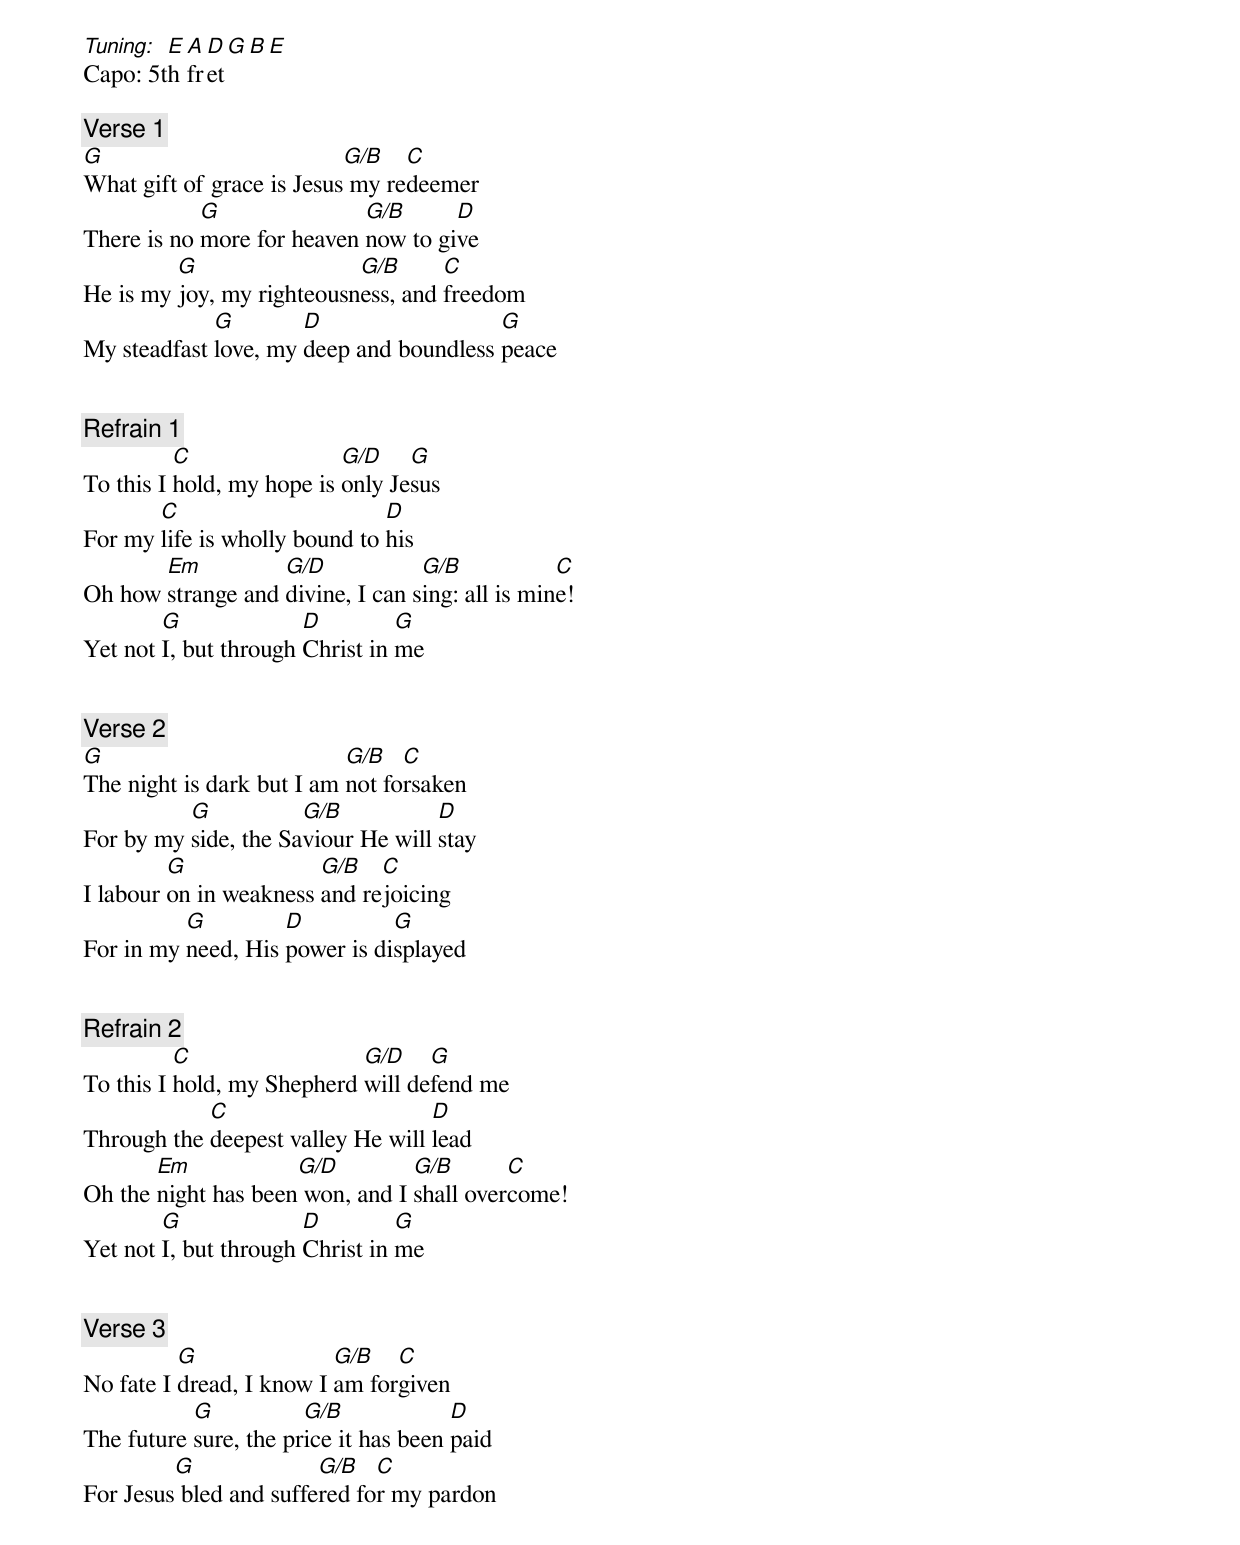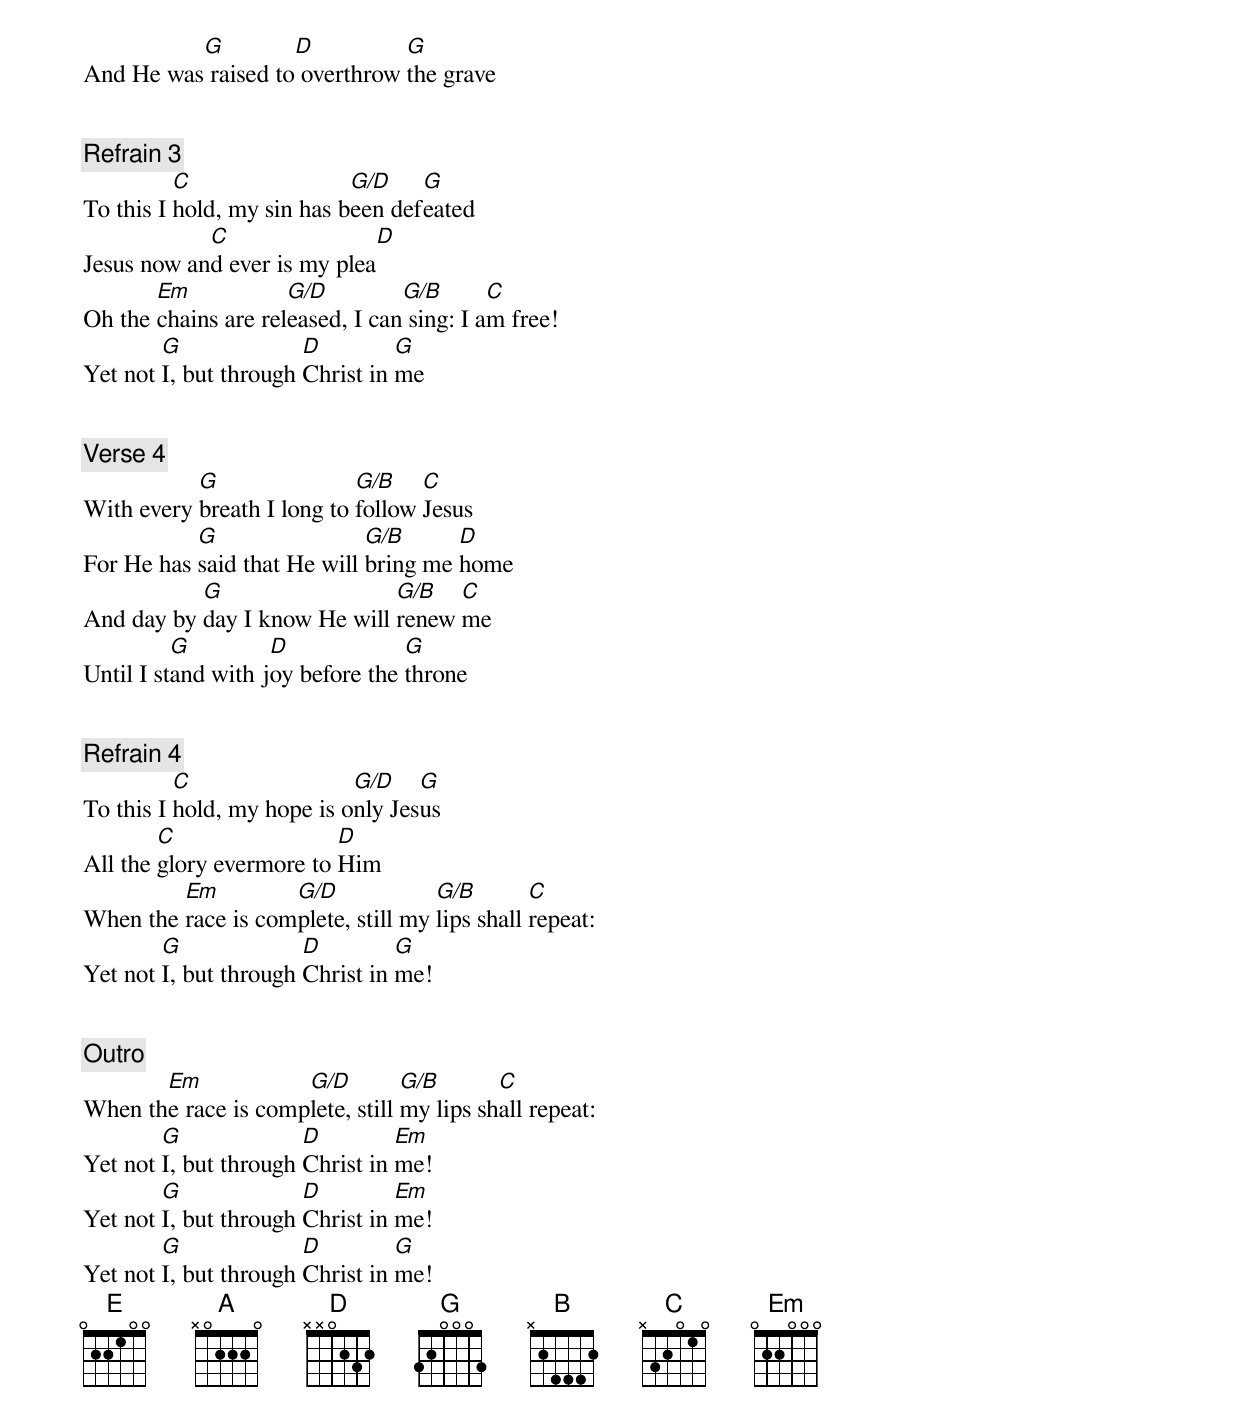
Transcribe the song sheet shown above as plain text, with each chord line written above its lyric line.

Tuning: E A D G B E
Capo: 5th fret

[Verse 1]
G                          G/B   C
What gift of grace is Jesus my redeemer
            G               G/B      D
There is no more for heaven now to give
         G                 G/B      C
He is my joy, my righteousness, and freedom
             G        D                  G
My steadfast love, my deep and boundless peace


[Refrain 1]
          C                G/D    G
To this I hold, my hope is only Jesus
       C                       D
For my life is wholly bound to his
       Em          G/D            G/B            C
Oh how strange and divine, I can sing: all is mine!
        G              D         G
Yet not I, but through Christ in me


[Verse 2]
G                          G/B   C
The night is dark but I am not forsaken
          G           G/B           D
For by my side, the Saviour He will stay
         G              G/B   C
I labour on in weakness and rejoicing
          G         D          G
For in my need, His power is displayed


[Refrain 2]
          C                 G/D    G
To this I hold, my Shepherd will defend me
            C                      D
Through the deepest valley He will lead
       Em            G/D         G/B       C
Oh the night has been won, and I shall overcome!
        G              D         G
Yet not I, but through Christ in me


[Verse 3]
          G               G/B   C
No fate I dread, I know I am forgiven
           G           G/B             D
The future sure, the price it has been paid
         G              G/B   C
For Jesus bled and suffered for my pardon
          G         D          G
And He was raised to overthrow the grave


[Refrain 3]
          C                 G/D    G
To this I hold, my sin has been defeated
            C                      D
Jesus now and ever is my plea
       Em            G/D         G/B       C
Oh the chains are released, I can sing: I am free!
        G              D         G
Yet not I, but through Christ in me


[Verse 4]
           G                G/B    C
With every breath I long to follow Jesus
           G                 G/B      D
For He has said that He will bring me home
           G                  G/B   C
And day by day I know He will renew me
          G         D             G
Until I stand with joy before the throne


[Refrain 4]
          C                 G/D    G
To this I hold, my hope is only Jesus
        C                 D
All the glory evermore to Him
         Em         G/D             G/B        C
When the race is complete, still my lips shall repeat:
        G              D         G
Yet not I, but through Christ in me!


[Outro]
       Em            G/D         G/B       C
When the race is complete, still my lips shall repeat:
        G              D         Em
Yet not I, but through Christ in me!
        G              D         Em
Yet not I, but through Christ in me!
        G              D         G
Yet not I, but through Christ in me!
